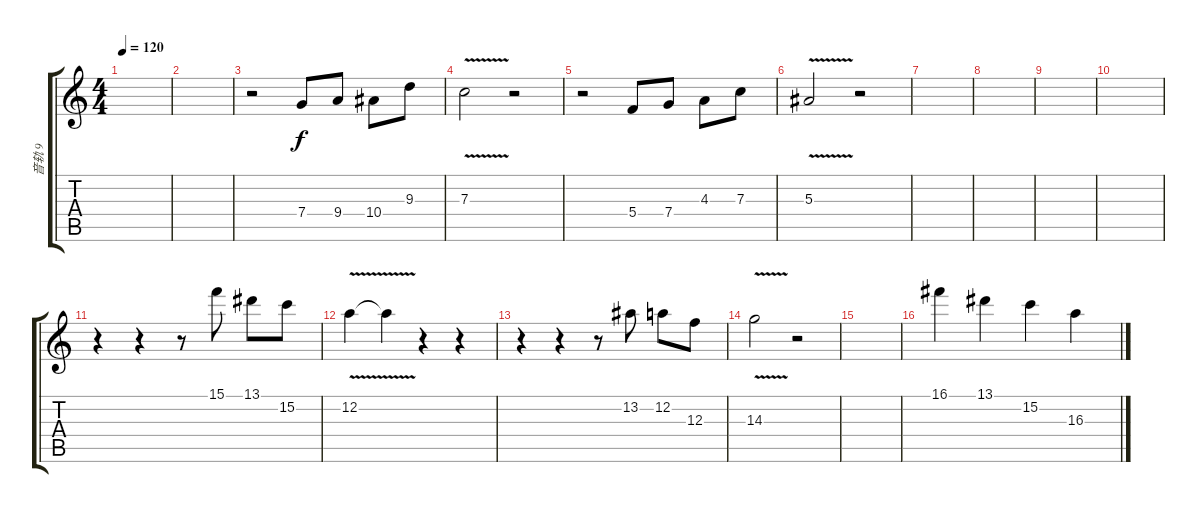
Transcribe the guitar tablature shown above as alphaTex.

\track ("音轨 9" "音轨 9") {instrument overdrivenguitar}
\staff {score tabs}
\tuning (D4 A3 F3 C3 G2 D2) {hide}
\ts (4 4)
\tempo 120
\clef g2
\ks c
|
|
r.2 7.4.8 9.4.8 10.4.8 9.3.8 |
7.3{v}.2 r.2 |
r.2 5.4.8 7.4.8 4.3.8 7.3.8 |
5.3{v}.2 r.2 |
|
|
|
|
r.4 r.4 r.8 15.1.8 13.1.8 15.2.8 |
12.2{v}.4 12.2{t}.4 r.4 r.4 |
r.4 r.4 r.8 13.2.8 12.2.8 12.3.8 |
14.3{v}.2 r.2 |
|
16.1.4 13.1.4 15.2.4 16.3.4
